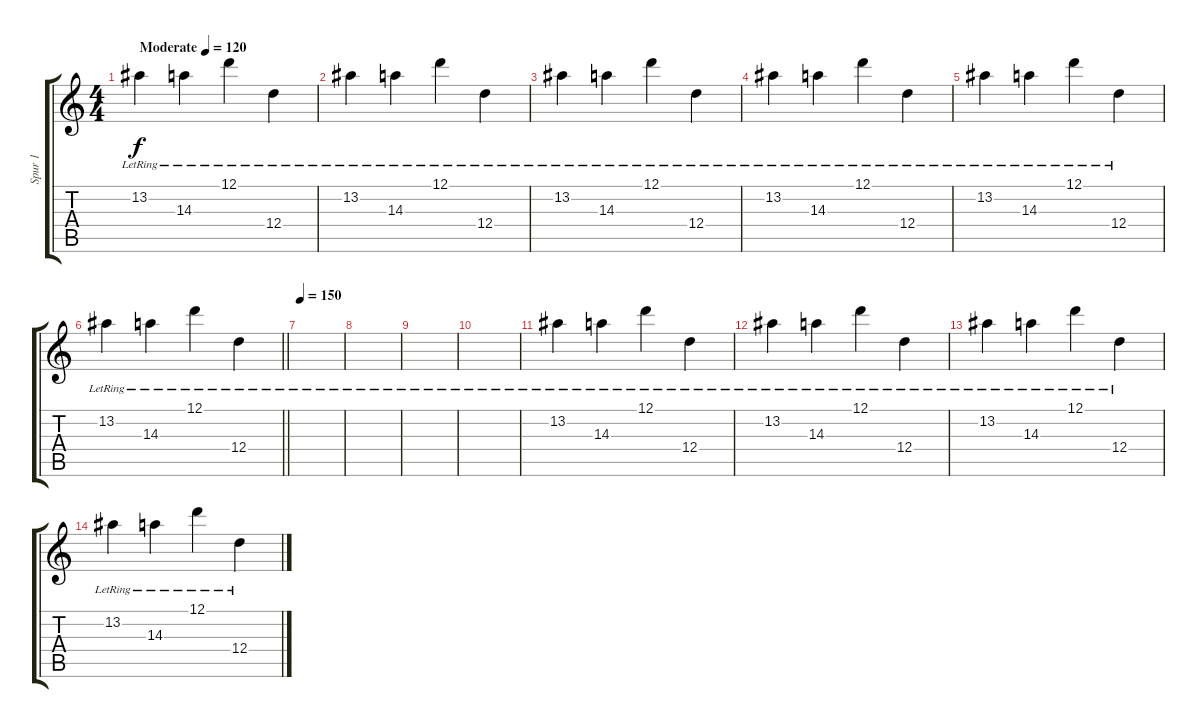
\track ("Spur 1" "Spur 1") {instrument electricguitarjazz}
\staff {score tabs}
\tuning (D4 A3 G3 D3 A2 D2) {hide}
\ts (4 4)
\tempo (120 "Moderate")
\clef g2
\ks c
13.2{lr}.4{dy f volume 13 instrument electricguitarjazz} 14.3{lr}.4 12.1{lr}.4 12.4{lr}.4 |
13.2{lr}.4 14.3{lr}.4 12.1{lr}.4 12.4{lr}.4 |
13.2{lr}.4 14.3{lr}.4 12.1{lr}.4 12.4{lr}.4 |
13.2{lr}.4 14.3{lr}.4 12.1{lr}.4 12.4{lr}.4 |
13.2{lr}.4 14.3{lr}.4 12.1{lr}.4 12.4{lr}.4 |
\barLineRight lightlight
13.2{lr}.4 14.3{lr}.4 12.1{lr}.4 12.4{lr}.4 |
\tempo 150
|
|
|
|
13.2{lr}.4 14.3{lr}.4 12.1{lr}.4 12.4{lr}.4 |
13.2{lr}.4 14.3{lr}.4 12.1{lr}.4 12.4{lr}.4 |
13.2{lr}.4 14.3{lr}.4 12.1{lr}.4 12.4{lr}.4 |
13.2{lr}.4 14.3{lr}.4 12.1{lr}.4 12.4{lr}.4
